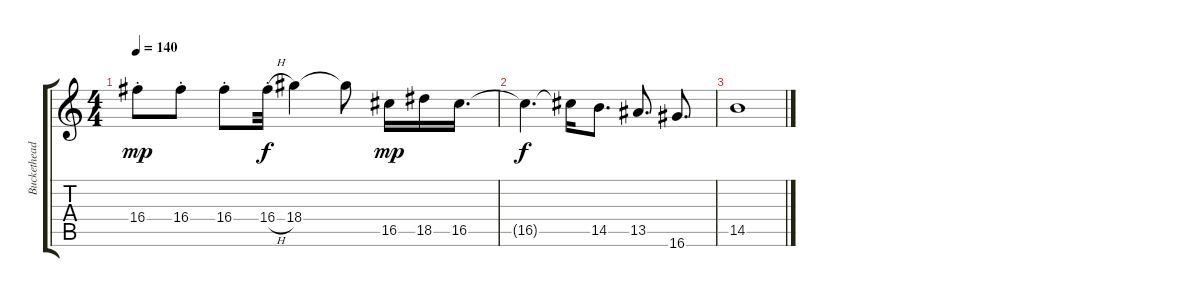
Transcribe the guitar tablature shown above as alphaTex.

\track ("Buckethead" "Buckethead") {instrument electricguitarjazz}
\staff {score tabs}
\tuning (E4 B3 G3 D3 A2 E2) {hide}
\ts (4 4)
\tempo 140
\clef g2
\ks c
16.4{st}.8{dy mp} 16.4{st}.8 16.4{st}.8 16.4{h st}.32{dy f} 18.4.4 18.4{t}.8 16.5.16{dy mp} 18.5.16 16.5.16{d} |
16.5{t}.4{d dy f} 16.5{t}.16 14.5.8{d} 13.5.8{d} 16.6.8{d} |
14.5.1
